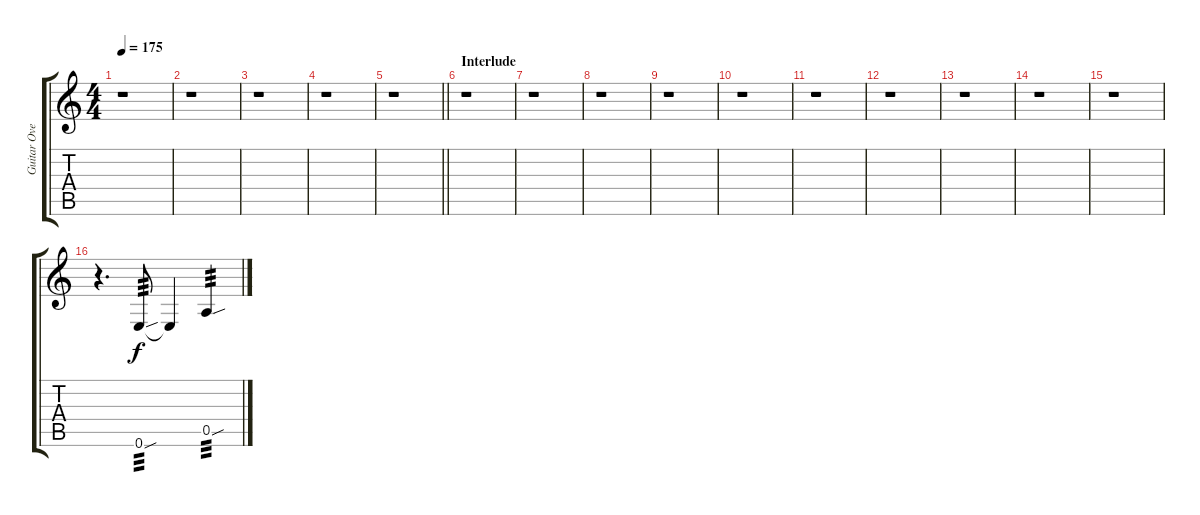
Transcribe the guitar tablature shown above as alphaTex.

\track ("Guitar Overdub" "Guitar Ove") {instrument overdrivenguitar}
\staff {score tabs}
\tuning (E4 B3 G3 D3 A2 E2) {hide}
\ts (4 4)
\tempo 175
\clef g2
\ks c
r.1{dy f} |
r.1 |
r.1 |
r.1 |
\barLineRight lightlight
r.1 |
\section ("" "Interlude")
r.1 |
r.1 |
r.1 |
r.1 |
r.1 |
r.1 |
r.1 |
r.1 |
r.1 |
r.1 |
r.4{d} 0.6{sou}.8{tp 3} 0.6{t}.4 0.5{sou}.4{tp 3}
